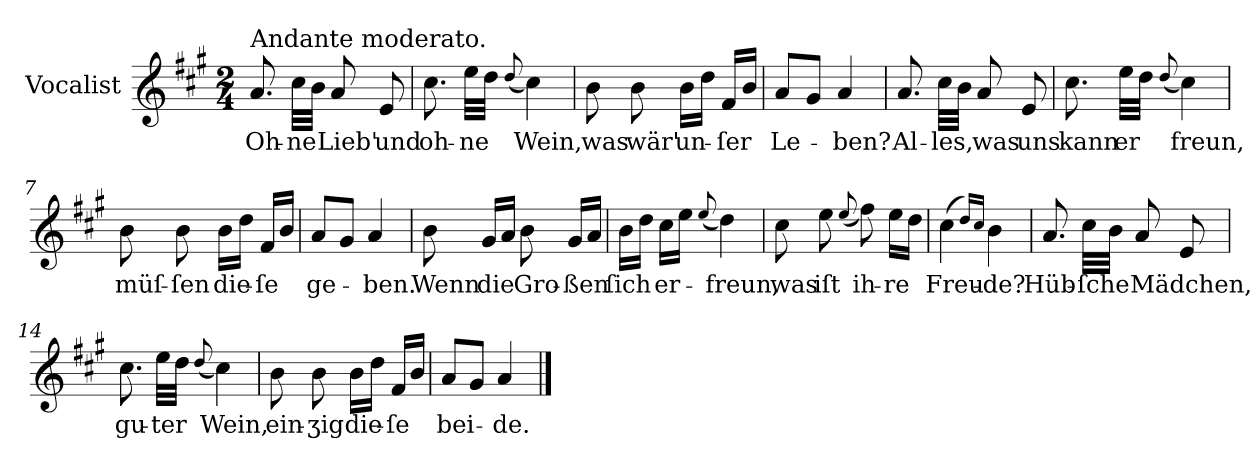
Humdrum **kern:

**kern	**text
*part1	*part1
*staff1	*staff1
*I"Vocalist	*
*clefG2	*
*k[f#c#g#]	*
*A:	*
*M2/4	*
=1	=1
!LO:TX:a:t=Andante moderato.	!
8.a	Oh-
32cc#LLL	-ne
32bJJJ	.
8a	Lieb'
8e	und
=2	=2
8.cc#	oh-
32eeLLL	-ne
32ddJJJ	.
(8qqdd/	.
4cc#)	Wein,
=3	=3
8b	was
8b	wär'
16bLL	un-
16ddJJ	.
16f#LL	-ſer
16bJJ	.
=4	=4
8aL	Le-
8g#J	.
4a	-ben?
=5	=5
8.a	Al-
32cc#LLL	-les,
32bJJJ	.
8a	was
8e	uns
=6	=6
8.cc#	kann
32eeLLL	er-
32ddJJJ	.
(8qqdd/	--
4cc#)	-freun,
=7	=7
8b	müſ-
8b	-ſen
16bLL	die-
16ddJJ	.
16f#LL	-ſe
16bJJ	.
=8	=8
8aL	ge-
8g#J	.
4a	-ben.
=9	=9
8b	Wenn
16g#LL	die
16aJJ	.
8b	Gro-
16g#LL	-ßen
16aJJ	.
=10	=10
16bLL	ſich
16ddJJ	.
16cc#LL	er-
16eeJJ	.
(8qqee	.
4dd)	-freun,
=11	=11
8cc#	was
8ee	iſt
(8qqee	.
8ff#)	ih-
16eeLL	-re
16ddJJ	.
=12	=12
(4cc#	Freu-
16qqddLL)	.
16qqcc#JJ	.
4b	-de?
=13	=13
8.a	Hüb-
32cc#LLL	-ſche
32bJJJ	.
8a	Mädchen,
8e	.
=14	=14
8.cc#	gu-
32eeLLL	-ter
32ddJJJ	.
(8qqdd	.
4cc#)	Wein,
=15	=15
8b	ein-
8b	-ʒig
16bLL	die-
16ddJJ	.
16f#LL	-ſe
16bJJ	.
=16	=16
8aL	bei-
8g#J	.
4a	-de.
==	==
*-	*-
